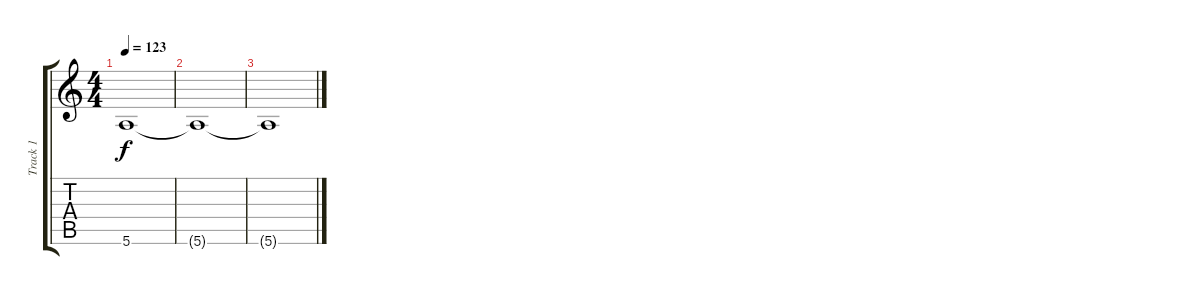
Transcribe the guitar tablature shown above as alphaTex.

\track ("Track 1" "Track 1") {instrument electricguitarjazz}
\staff {score tabs}
\tuning (E4 B3 G3 D3 A2 E2) {hide}
\ts (4 4)
\tempo 123
\clef g2
\ks c
5.6{t}.1{dy f} |
5.6{t}.1 |
5.6{t}.1
